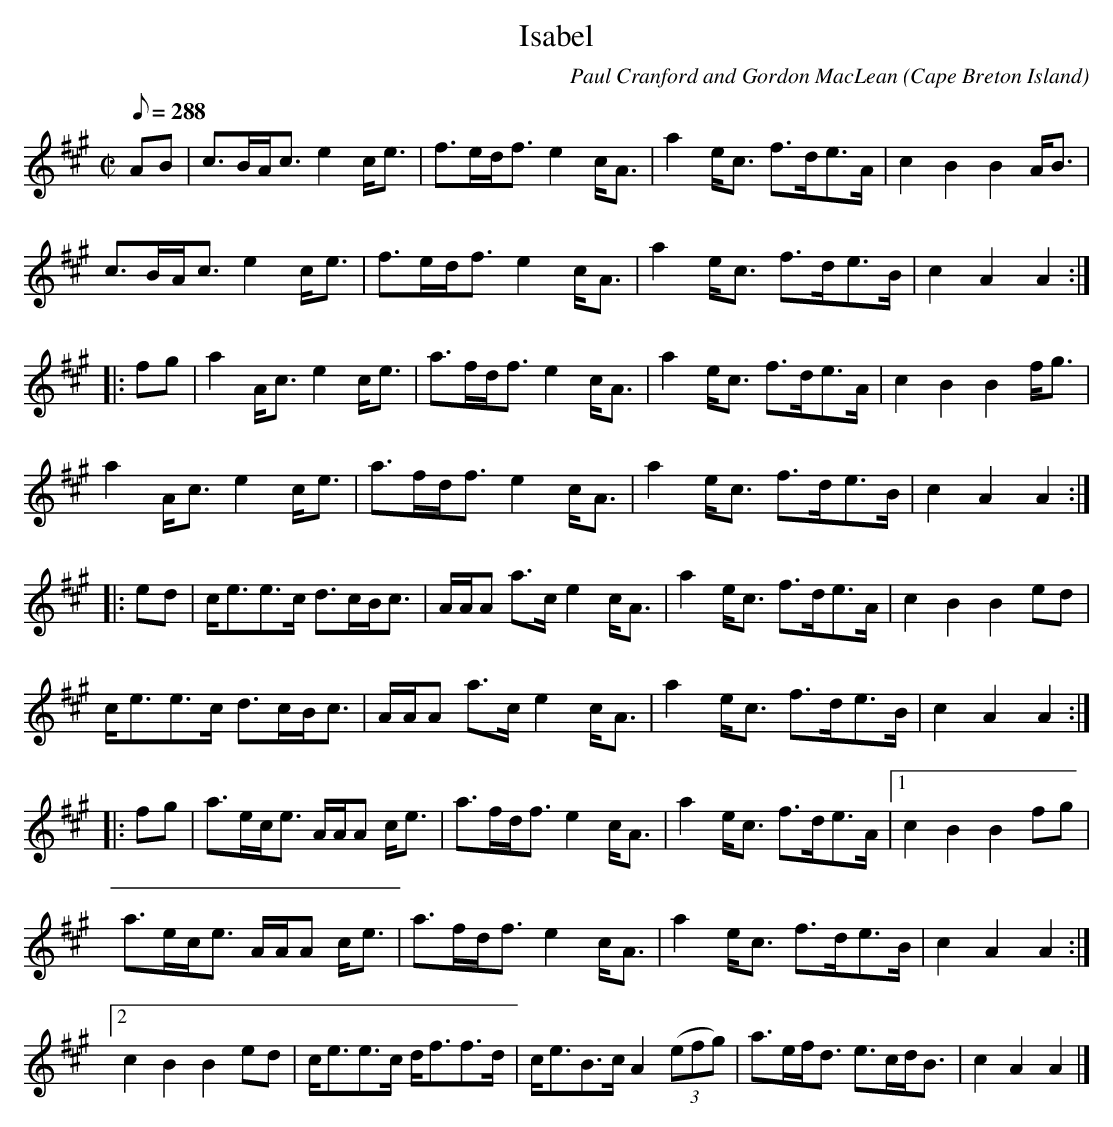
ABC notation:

X:1
T:Isabel
C:Paul Cranford and Gordon MacLean
O:Cape Breton Island
L:1/8
Q:288
M:C|
K:A
AB|c>BA<c e2 c<e|f>ed<f e2 c<A|a2 e<c f>de>A|c2 B2 B2 A<B|
c>BA<c e2 c<e|f>ed<f e2 c<A|a2 e<c f>de>B|c2 A2 A2:|
|:fg|a2 A<c e2 c<e|a>fd<f e2 c<A|a2 e<c f>de>A|c2 B2 B2 f<g|
a2 A<c e2 c<e|a>fd<f e2 c<A|a2 e<c f>de>B|c2 A2 A2:|
|:ed| c<ee>c d>cB<c|A/A/A a>c e2 c<A|a2 e<c f>de>A|c2 B2 B2 ed|
 c<ee>c d>cB<c|A/A/A a>c e2 c<A|a2 e<c f>de>B|c2 A2 A2:|
|:fg|a>ec<e A/A/A c<e|a>fd<f e2 c<A|a2 e<c f>de>A|[1c2 B2 B2 fg|
a>ec<e A/A/A c<e|a>fd<f e2 c<A|a2 e<c f>de>B|c2 A2 A2:|
[2c2 B2 B2 ed|c<ee>c d<ff>d|c<eB>c A2 (3(efg)|a>ef<d e>cd<B|c2 A2 A2|]
